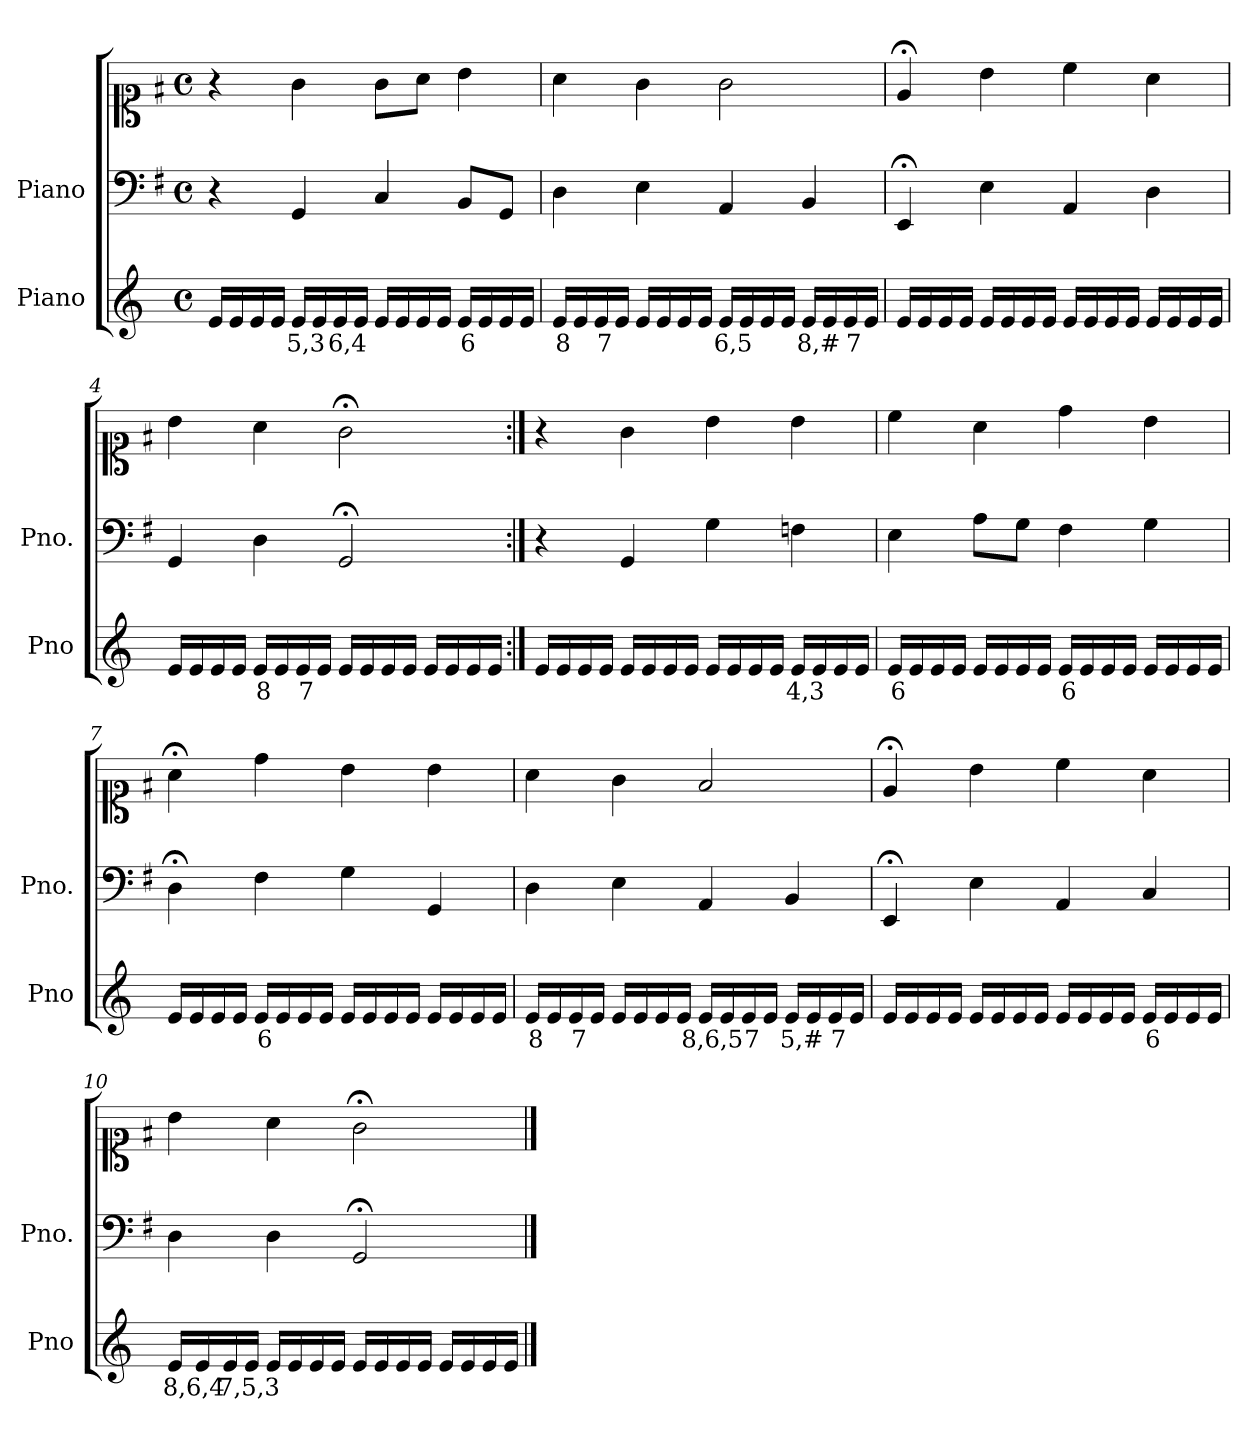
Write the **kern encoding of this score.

**kern	**text	**kern	**kern
*part2	*part2	*part1	*part1
*staff3	*staff3	*staff2	*staff1
*I"Piano	*	*I"Piano	*
*I'Pno	*	*I'Pno.	*
*clefG2	*	*clefF4	*clefC1
*k[]	*	*k[f#]	*k[f#]
*M4/4	*	*M4/4	*M4/4
*met(c)	*	*met(c)	*met(c)
=1	=1	=1	=1
16e/LL	.	4r	4r
16e/	.	.	.
16e/	.	.	.
16e/JJ	.	.	.
!	!LO:LY:b	!	!
16e/LL	5,3	4GG/	4g\
16e/	.	.	.
!	!LO:LY:b	!	!
16e/	6,4	.	.
16e/JJ	.	.	.
16e/LL	.	4C/	8g\L
16e/	.	.	.
16e/	.	.	8a\J
16e/JJ	.	.	.
!	!LO:LY:b	!	!
16e/LL	6	8BB/L	4b\
16e/	.	.	.
16e/	.	8GG/J	.
16e/JJ	.	.	.
=2	=2	=2	=2
!	!LO:LY:b	!	!
16e/LL	8	4D\	4a\
16e/	.	.	.
!	!LO:LY:b	!	!
16e/	7	.	.
16e/JJ	.	.	.
16e/LL	.	4E\	4g\
16e/	.	.	.
16e/	.	.	.
16e/JJ	.	.	.
!	!LO:LY:b	!	!
16e/LL	6,5	4AA/	2g\
16e/	.	.	.
16e/	.	.	.
16e/JJ	.	.	.
!	!LO:LY:b	!	!
16e/LL	8,#	4BB/	.
16e/	.	.	.
!	!LO:LY:b	!	!
16e/	7	.	.
16e/JJ	.	.	.
=3	=3	=3	=3
16e/LL	.	4EE;</	4e;</
16e/	.	.	.
16e/	.	.	.
16e/JJ	.	.	.
16e/LL	.	4E\	4b\
16e/	.	.	.
16e/	.	.	.
16e/JJ	.	.	.
16e/LL	.	4AA/	4cc\
16e/	.	.	.
16e/	.	.	.
16e/JJ	.	.	.
16e/LL	.	4D\	4a\
16e/	.	.	.
16e/	.	.	.
16e/JJ	.	.	.
=4	=4	=4	=4
16e/LL	.	4GG/	4b\
16e/	.	.	.
16e/	.	.	.
16e/JJ	.	.	.
!	!LO:LY:b	!	!
16e/LL	8	4D\	4a\
16e/	.	.	.
!	!LO:LY:b	!	!
16e/	7	.	.
16e/JJ	.	.	.
16e/LL	.	2GG;</	2g;<\
16e/	.	.	.
16e/	.	.	.
16e/JJ	.	.	.
16e/LL	.	.	.
16e/	.	.	.
16e/	.	.	.
16e/JJ	.	.	.
=5:|!	=5:|!	=5:|!	=5:|!
16e/LL	.	4r	4r
16e/	.	.	.
16e/	.	.	.
16e/JJ	.	.	.
16e/LL	.	4GG/	4g\
16e/	.	.	.
16e/	.	.	.
16e/JJ	.	.	.
16e/LL	.	4G\	4b\
16e/	.	.	.
16e/	.	.	.
16e/JJ	.	.	.
!	!LO:LY:b	!	!
16e/LL	4,3	4Fn\	4b\
16e/	.	.	.
16e/	.	.	.
16e/JJ	.	.	.
=6	=6	=6	=6
!	!LO:LY:b	!	!
16e/LL	6	4E\	4cc\
16e/	.	.	.
16e/	.	.	.
16e/JJ	.	.	.
16e/LL	.	8A\L	4a\
16e/	.	.	.
16e/	.	8G\J	.
16e/JJ	.	.	.
!	!LO:LY:b	!	!
16e/LL	6	4F#\	4dd\
16e/	.	.	.
16e/	.	.	.
16e/JJ	.	.	.
16e/LL	.	4G\	4b\
16e/	.	.	.
16e/	.	.	.
16e/JJ	.	.	.
=7	=7	=7	=7
16e/LL	.	4D;<\	4a;<\
16e/	.	.	.
16e/	.	.	.
16e/JJ	.	.	.
!	!LO:LY:b	!	!
16e/LL	6	4F#\	4dd\
16e/	.	.	.
16e/	.	.	.
16e/JJ	.	.	.
16e/LL	.	4G\	4b\
16e/	.	.	.
16e/	.	.	.
16e/JJ	.	.	.
16e/LL	.	4GG/	4b\
16e/	.	.	.
16e/	.	.	.
16e/JJ	.	.	.
=8	=8	=8	=8
!	!LO:LY:b	!	!
16e/LL	8	4D\	4a\
16e/	.	.	.
!	!LO:LY:b	!	!
16e/	7	.	.
16e/JJ	.	.	.
16e/LL	.	4E\	4g\
16e/	.	.	.
16e/	.	.	.
16e/JJ	.	.	.
!	!LO:LY:b	!	!
16e/LL	8,6,5	4AA/	2f#/
16e/	.	.	.
!	!LO:LY:b	!	!
16e/	7	.	.
16e/JJ	.	.	.
!	!LO:LY:b	!	!
16e/LL	5,#	4BB/	.
16e/	.	.	.
!	!LO:LY:b	!	!
16e/	7	.	.
16e/JJ	.	.	.
=9	=9	=9	=9
16e/LL	.	4EE;</	4e;</
16e/	.	.	.
16e/	.	.	.
16e/JJ	.	.	.
16e/LL	.	4E\	4b\
16e/	.	.	.
16e/	.	.	.
16e/JJ	.	.	.
16e/LL	.	4AA/	4cc\
16e/	.	.	.
16e/	.	.	.
16e/JJ	.	.	.
!	!LO:LY:b	!	!
16e/LL	6	4C/	4a\
16e/	.	.	.
16e/	.	.	.
16e/JJ	.	.	.
=10	=10	=10	=10
!	!LO:LY:b	!	!
16e/LL	8,6,4	4D\	4b\
16e/	.	.	.
!	!LO:LY:b	!	!
16e/	7,5,3	.	.
16e/JJ	.	.	.
16e/LL	.	4D\	4a\
16e/	.	.	.
16e/	.	.	.
16e/JJ	.	.	.
16e/LL	.	2GG;</	2g;<\
16e/	.	.	.
16e/	.	.	.
16e/JJ	.	.	.
16e/LL	.	.	.
16e/	.	.	.
16e/	.	.	.
16e/JJ	.	.	.
==	==	==	==
*-	*-	*-	*-
